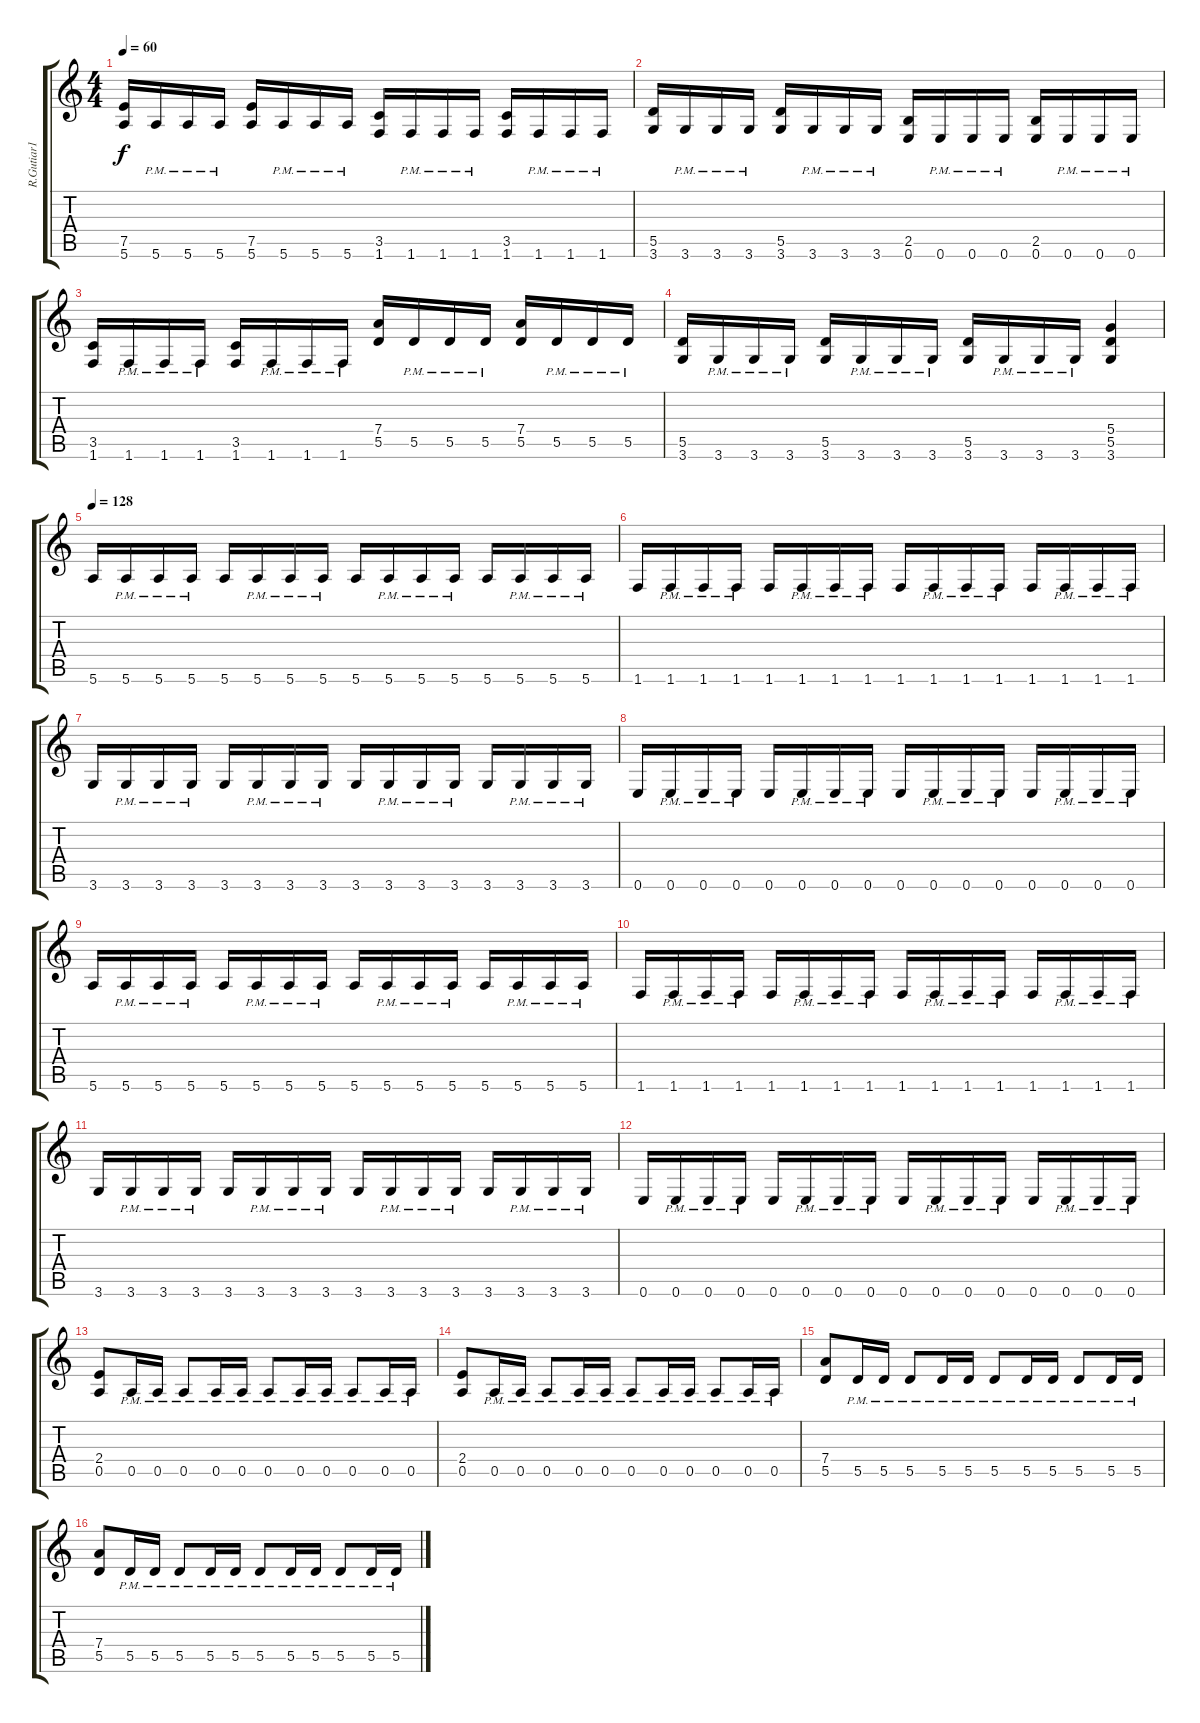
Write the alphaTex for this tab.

\track ("R.Gutiar1" "R.Gutiar1") {instrument overdrivenguitar}
\staff {score tabs}
\tuning (E4 B3 G3 D3 A2 E2) {hide}
\ts (4 4)
\tempo 60
\clef g2
\ks c
(7.5 5.6).16{dy f} 5.6{pm}.16 5.6{pm}.16 5.6{pm}.16 (7.5 5.6).16 5.6{pm}.16 5.6{pm}.16 5.6{pm}.16 (3.5 1.6).16 1.6{pm}.16 1.6{pm}.16 1.6{pm}.16 (3.5 1.6).16 1.6{pm}.16 1.6{pm}.16 1.6{pm}.16 |
(5.5 3.6).16 3.6{pm}.16 3.6{pm}.16 3.6{pm}.16 (5.5 3.6).16 3.6{pm}.16 3.6{pm}.16 3.6{pm}.16 (2.5 0.6).16 0.6{pm}.16 0.6{pm}.16 0.6{pm}.16 (2.5 0.6).16 0.6{pm}.16 0.6{pm}.16 0.6{pm}.16 |
(3.5 1.6).16 1.6{pm}.16 1.6{pm}.16 1.6{pm}.16 (3.5 1.6).16 1.6{pm}.16 1.6{pm}.16 1.6{pm}.16 (7.4 5.5).16 5.5{pm}.16 5.5{pm}.16 5.5{pm}.16 (7.4 5.5).16 5.5{pm}.16 5.5{pm}.16 5.5{pm}.16 |
(5.5 3.6).16 3.6{pm}.16 3.6{pm}.16 3.6{pm}.16 (5.5 3.6).16 3.6{pm}.16 3.6{pm}.16 3.6{pm}.16 (5.5 3.6).16 3.6{pm}.16 3.6{pm}.16 3.6{pm}.16 (5.4 5.5 3.6).4 |
\tempo 128
5.6.16 5.6{pm}.16 5.6{pm}.16 5.6{pm}.16 5.6.16 5.6{pm}.16 5.6{pm}.16 5.6{pm}.16 5.6.16 5.6{pm}.16 5.6{pm}.16 5.6{pm}.16 5.6.16 5.6{pm}.16 5.6{pm}.16 5.6{pm}.16 |
1.6.16 1.6{pm}.16 1.6{pm}.16 1.6{pm}.16 1.6.16 1.6{pm}.16 1.6{pm}.16 1.6{pm}.16 1.6.16 1.6{pm}.16 1.6{pm}.16 1.6{pm}.16 1.6.16 1.6{pm}.16 1.6{pm}.16 1.6{pm}.16 |
3.6.16 3.6{pm}.16 3.6{pm}.16 3.6{pm}.16 3.6.16 3.6{pm}.16 3.6{pm}.16 3.6{pm}.16 3.6.16 3.6{pm}.16 3.6{pm}.16 3.6{pm}.16 3.6.16 3.6{pm}.16 3.6{pm}.16 3.6{pm}.16 |
0.6.16 0.6{pm}.16 0.6{pm}.16 0.6{pm}.16 0.6.16 0.6{pm}.16 0.6{pm}.16 0.6{pm}.16 0.6.16 0.6{pm}.16 0.6{pm}.16 0.6{pm}.16 0.6.16 0.6{pm}.16 0.6{pm}.16 0.6{pm}.16 |
5.6.16 5.6{pm}.16 5.6{pm}.16 5.6{pm}.16 5.6.16 5.6{pm}.16 5.6{pm}.16 5.6{pm}.16 5.6.16 5.6{pm}.16 5.6{pm}.16 5.6{pm}.16 5.6.16 5.6{pm}.16 5.6{pm}.16 5.6{pm}.16 |
1.6.16 1.6{pm}.16 1.6{pm}.16 1.6{pm}.16 1.6.16 1.6{pm}.16 1.6{pm}.16 1.6{pm}.16 1.6.16 1.6{pm}.16 1.6{pm}.16 1.6{pm}.16 1.6.16 1.6{pm}.16 1.6{pm}.16 1.6{pm}.16 |
3.6.16 3.6{pm}.16 3.6{pm}.16 3.6{pm}.16 3.6.16 3.6{pm}.16 3.6{pm}.16 3.6{pm}.16 3.6.16 3.6{pm}.16 3.6{pm}.16 3.6{pm}.16 3.6.16 3.6{pm}.16 3.6{pm}.16 3.6{pm}.16 |
0.6.16 0.6{pm}.16 0.6{pm}.16 0.6{pm}.16 0.6.16 0.6{pm}.16 0.6{pm}.16 0.6{pm}.16 0.6.16 0.6{pm}.16 0.6{pm}.16 0.6{pm}.16 0.6.16 0.6{pm}.16 0.6{pm}.16 0.6{pm}.16 |
(2.4 0.5).8 0.5{pm}.16 0.5{pm}.16 0.5{pm}.8 0.5{pm}.16 0.5{pm}.16 0.5{pm}.8 0.5{pm}.16 0.5{pm}.16 0.5{pm}.8 0.5{pm}.16 0.5{pm}.16 |
(2.4 0.5).8 0.5{pm}.16 0.5{pm}.16 0.5{pm}.8 0.5{pm}.16 0.5{pm}.16 0.5{pm}.8 0.5{pm}.16 0.5{pm}.16 0.5{pm}.8 0.5{pm}.16 0.5{pm}.16 |
(7.4 5.5).8 5.5{pm}.16 5.5{pm}.16 5.5{pm}.8 5.5{pm}.16 5.5{pm}.16 5.5{pm}.8 5.5{pm}.16 5.5{pm}.16 5.5{pm}.8 5.5{pm}.16 5.5{pm}.16 |
(7.4 5.5).8 5.5{pm}.16 5.5{pm}.16 5.5{pm}.8 5.5{pm}.16 5.5{pm}.16 5.5{pm}.8 5.5{pm}.16 5.5{pm}.16 5.5{pm}.8 5.5{pm}.16 5.5{pm}.16
